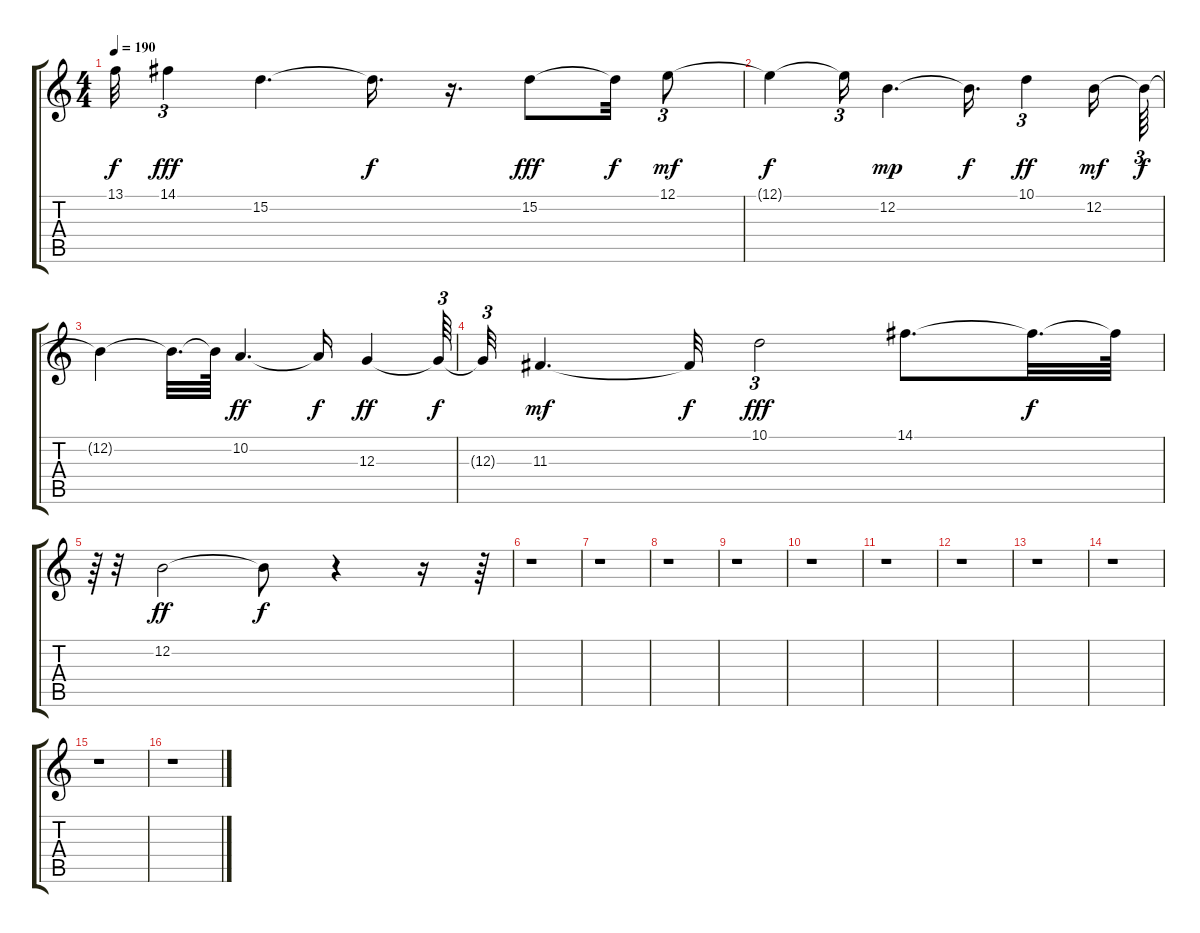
\track "" {instrument synthstrings1}
\staff {score tabs}
\tuning (E4 B3 G3 D3 A2 E2) {hide}
\ts (4 4)
\tempo 190
\clef g2
\ks c
13.1{t}.32{dy f} 14.1.4{tu (3 2) dy fff} 15.2.4{d} 15.2{t}.16{d dy f} r.16{d} 15.2.8{dy fff} 15.2{t}.32{dy f} 12.1.8{tu (3 2) dy mf} |
12.1{t}.4{dy f} 12.1{t}.16{tu (3 2)} 12.2.4{d dy mp} 12.2{t}.16{d dy f} 10.1.4{tu (3 2) dy ff balance 1} 12.2.16{dy mf balance 1} 12.2{t}.64{tu (3 2) dy f} |
12.2{t}.4 12.2{t}.32{d} 12.2{t}.64 10.2.4{d dy ff balance 4} 10.2{t}.16{dy f} 12.3.4{dy ff balance 8} 12.3{t}.64{tu (3 2) dy f} |
12.3{t}.32{tu (3 2)} 11.3.4{d dy mf balance 10} 11.3{t}.32{dy f} 10.1.2{tu (3 2) dy fff balance 15} 14.1.8{d balance 16} 14.1{t}.32{d dy f} 14.1{t}.64 |
r.64{tu (3 2)} r.32 12.2.2{dy ff balance 14} 12.2{t}.8{dy f} r.4 r.16 r.64 |
r.1 |
r.1 |
r.1 |
r.1 |
r.1 |
r.1 |
r.1 |
r.1 |
r.1 |
r.1 |
r.1
